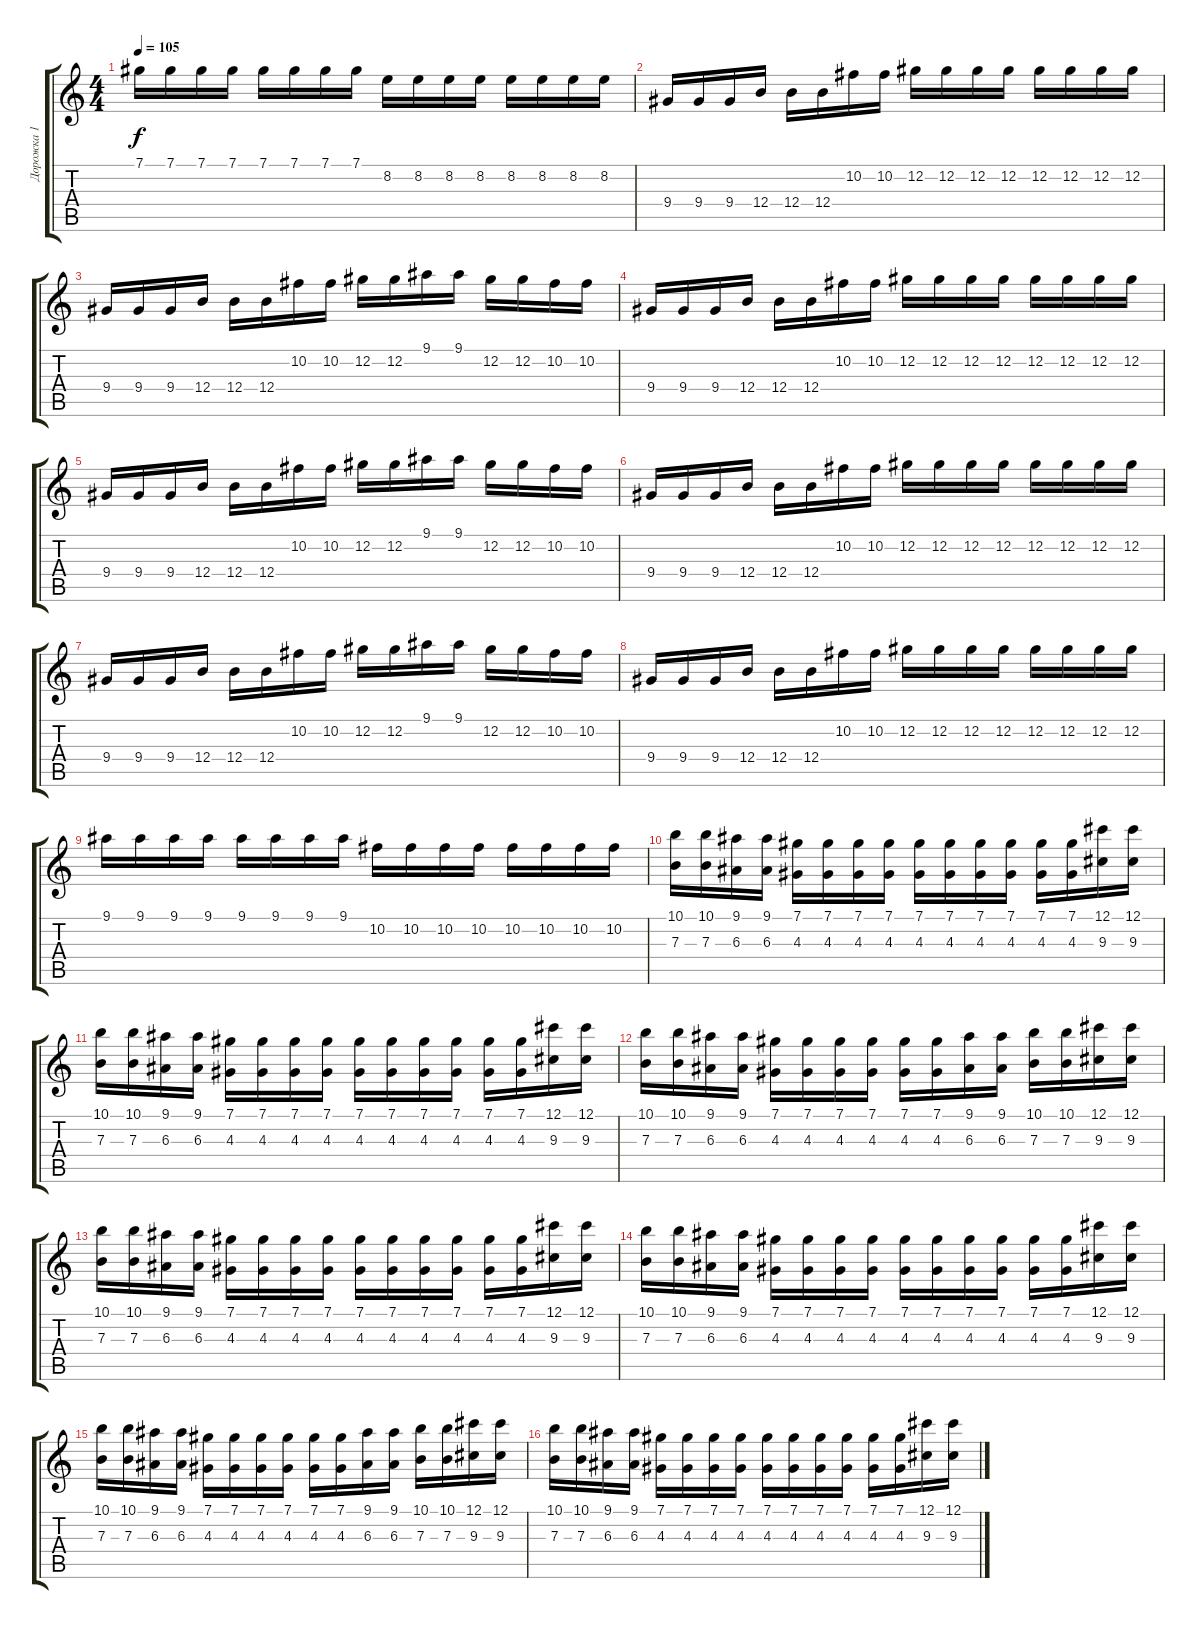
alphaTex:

\track ("Дорожка 1" "Дорожка 1") {instrument overdrivenguitar}
\staff {score tabs}
\tuning (Db4 Ab3 E3 B2 Gb2 B1) {hide}
\ts (4 4)
\tempo 105
\clef g2
\ks c
7.1.16{dy f volume 11 instrument overdrivenguitar} 7.1.16 7.1.16 7.1.16 7.1.16 7.1.16 7.1.16 7.1.16 8.2.16 8.2.16 8.2.16 8.2.16 8.2.16 8.2.16 8.2.16 8.2.16 |
9.4.16 9.4.16 9.4.16 12.4.16 12.4.16 12.4.16 10.2.16 10.2.16 12.2.16 12.2.16 12.2.16 12.2.16 12.2.16 12.2.16 12.2.16 12.2.16 |
9.4.16 9.4.16 9.4.16 12.4.16 12.4.16 12.4.16 10.2.16 10.2.16 12.2.16 12.2.16 9.1.16 9.1.16 12.2.16 12.2.16 10.2.16 10.2.16 |
9.4.16 9.4.16 9.4.16 12.4.16 12.4.16 12.4.16 10.2.16 10.2.16 12.2.16 12.2.16 12.2.16 12.2.16 12.2.16 12.2.16 12.2.16 12.2.16 |
9.4.16 9.4.16 9.4.16 12.4.16 12.4.16 12.4.16 10.2.16 10.2.16 12.2.16 12.2.16 9.1.16 9.1.16 12.2.16 12.2.16 10.2.16 10.2.16 |
9.4.16 9.4.16 9.4.16 12.4.16 12.4.16 12.4.16 10.2.16 10.2.16 12.2.16 12.2.16 12.2.16 12.2.16 12.2.16 12.2.16 12.2.16 12.2.16 |
9.4.16 9.4.16 9.4.16 12.4.16 12.4.16 12.4.16 10.2.16 10.2.16 12.2.16 12.2.16 9.1.16 9.1.16 12.2.16 12.2.16 10.2.16 10.2.16 |
9.4.16 9.4.16 9.4.16 12.4.16 12.4.16 12.4.16 10.2.16 10.2.16 12.2.16 12.2.16 12.2.16 12.2.16 12.2.16 12.2.16 12.2.16 12.2.16 |
9.1.16 9.1.16 9.1.16 9.1.16 9.1.16 9.1.16 9.1.16 9.1.16 10.2.16 10.2.16 10.2.16 10.2.16 10.2.16 10.2.16 10.2.16 10.2.16 |
(10.1 7.3).16 (10.1 7.3).16 (9.1 6.3).16 (9.1 6.3).16 (7.1 4.3).16 (7.1 4.3).16 (7.1 4.3).16 (7.1 4.3).16 (7.1 4.3).16 (7.1 4.3).16 (7.1 4.3).16 (7.1 4.3).16 (7.1 4.3).16 (7.1 4.3).16 (12.1 9.3).16 (12.1 9.3).16 |
(10.1 7.3).16 (10.1 7.3).16 (9.1 6.3).16 (9.1 6.3).16 (7.1 4.3).16 (7.1 4.3).16 (7.1 4.3).16 (7.1 4.3).16 (7.1 4.3).16 (7.1 4.3).16 (7.1 4.3).16 (7.1 4.3).16 (7.1 4.3).16 (7.1 4.3).16 (12.1 9.3).16 (12.1 9.3).16 |
(10.1 7.3).16 (10.1 7.3).16 (9.1 6.3).16 (9.1 6.3).16 (7.1 4.3).16 (7.1 4.3).16 (7.1 4.3).16 (7.1 4.3).16 (7.1 4.3).16 (7.1 4.3).16 (9.1 6.3).16 (9.1 6.3).16 (10.1 7.3).16 (10.1 7.3).16 (12.1 9.3).16 (12.1 9.3).16 |
(10.1 7.3).16 (10.1 7.3).16 (9.1 6.3).16 (9.1 6.3).16 (7.1 4.3).16 (7.1 4.3).16 (7.1 4.3).16 (7.1 4.3).16 (7.1 4.3).16 (7.1 4.3).16 (7.1 4.3).16 (7.1 4.3).16 (7.1 4.3).16 (7.1 4.3).16 (12.1 9.3).16 (12.1 9.3).16 |
(10.1 7.3).16 (10.1 7.3).16 (9.1 6.3).16 (9.1 6.3).16 (7.1 4.3).16 (7.1 4.3).16 (7.1 4.3).16 (7.1 4.3).16 (7.1 4.3).16 (7.1 4.3).16 (7.1 4.3).16 (7.1 4.3).16 (7.1 4.3).16 (7.1 4.3).16 (12.1 9.3).16 (12.1 9.3).16 |
(10.1 7.3).16 (10.1 7.3).16 (9.1 6.3).16 (9.1 6.3).16 (7.1 4.3).16 (7.1 4.3).16 (7.1 4.3).16 (7.1 4.3).16 (7.1 4.3).16 (7.1 4.3).16 (9.1 6.3).16 (9.1 6.3).16 (10.1 7.3).16 (10.1 7.3).16 (12.1 9.3).16 (12.1 9.3).16 |
(10.1 7.3).16 (10.1 7.3).16 (9.1 6.3).16 (9.1 6.3).16 (7.1 4.3).16 (7.1 4.3).16 (7.1 4.3).16 (7.1 4.3).16 (7.1 4.3).16 (7.1 4.3).16 (7.1 4.3).16 (7.1 4.3).16 (7.1 4.3).16 (7.1 4.3).16 (12.1 9.3).16 (12.1 9.3).16
